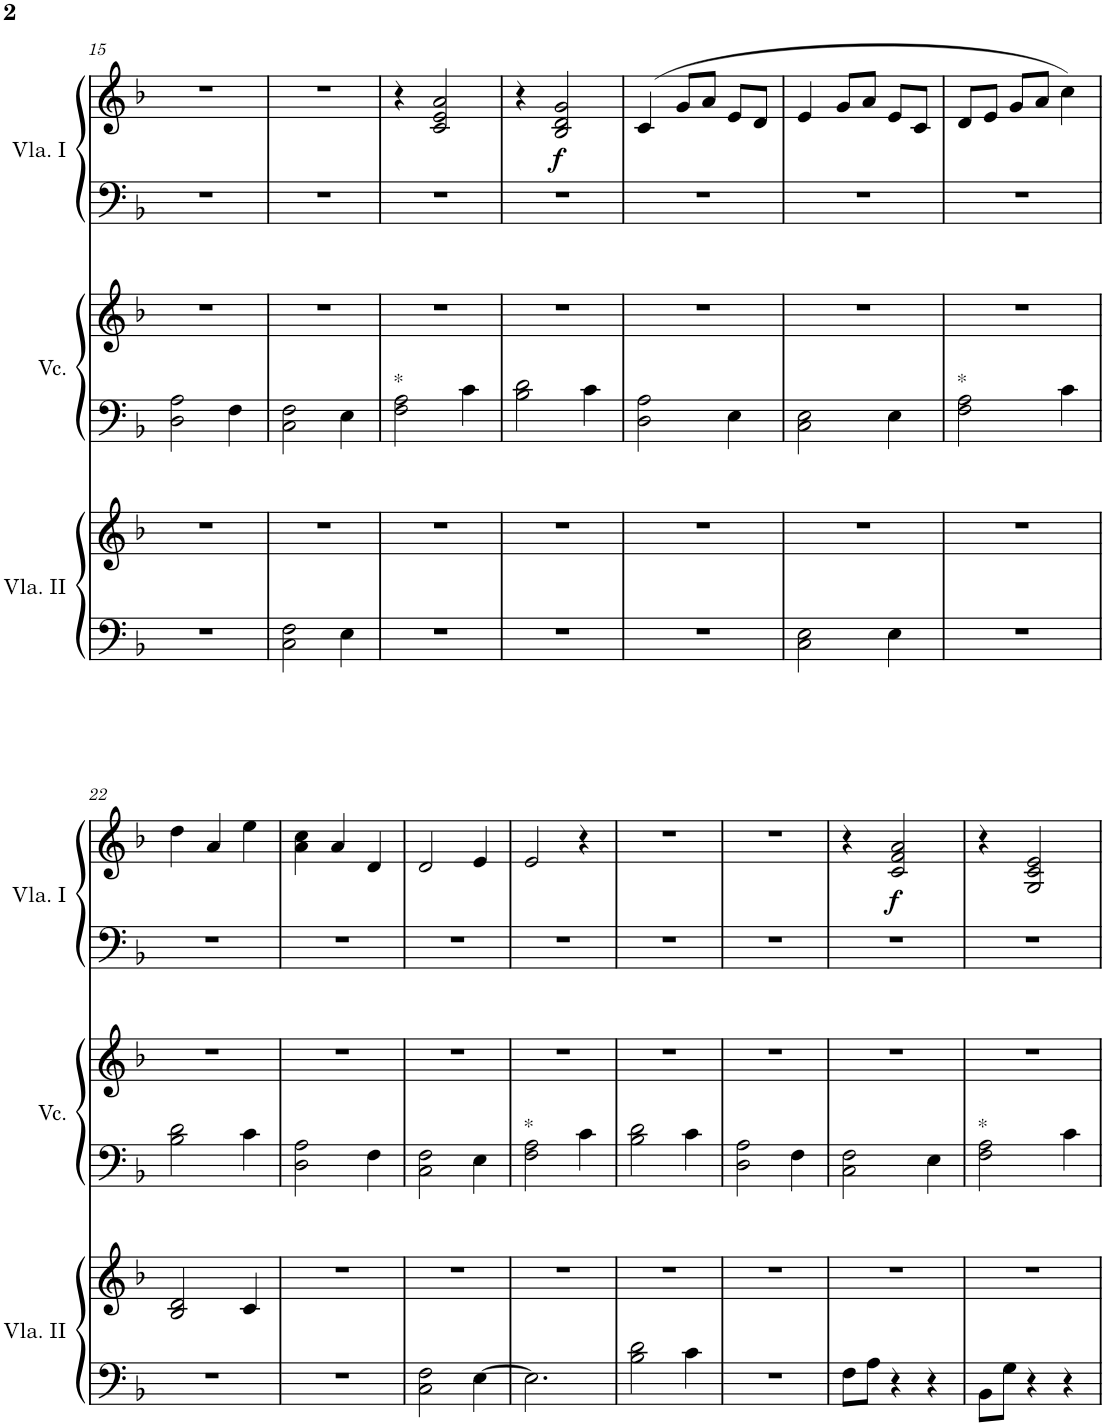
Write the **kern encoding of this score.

**kern	**kern	**kern	**kern	**kern	**kern	**dynam
*part3	*part3	*part2	*part2	*part1	*part1	*part1
*staff6	*staff5	*staff4	*staff3	*staff2	*staff1	*staff1/2
*I"Viola II	*	*I"Violoncello	*	*I"Viola I	*	*
*I'Vla. II	*	*I'Vc.	*	*I'Vla. I	*	*
!!LO:PB:g=z
*clefF4	*clefG2	*clefF4	*clefG2	*clefF4	*clefG2	*
*k[b-]	*k[b-]	*k[b-]	*k[b-]	*k[b-]	*k[b-]	*
*M3/4	*M3/4	*M3/4	*M3/4	*M3/4	*M3/4	*
=15	=15	=15	=15	=15	=15	=15
2.r	2.r	2D\ 2A\	2.r	2.r	2.r	.
.	.	4F\	.	.	.	.
=16	=16	=16	=16	=16	=16	=16
2C\ 2F\	2.r	2C\ 2F\	2.r	2.r	2.r	.
4E\	.	4E\	.	.	.	.
=17	=17	=17	=17	=17	=17	=17
!	!	!LO:TX:a:t=*	!	!	!	!
2.r	2.r	2F\ 2A\	2.r	2.r	4r	.
.	.	.	.	.	2c/ 2e/ 2a/	.
.	.	4c\	.	.	.	.
=18	=18	=18	=18	=18	=18	=18
2.r	2.r	2B-\ 2d\	2.r	2.r	4r	.
!	!	!	!	!	!	!LO:DY:b
.	.	.	.	.	2B-/ 2d/ 2g/	f
.	.	4c\	.	.	.	.
=19	=19	=19	=19	=19	=19	=19
2.r	2.r	2D\ 2A\	2.r	2.r	(4c/	.
.	.	.	.	.	8g/L	.
.	.	.	.	.	8a/J	.
.	.	4E\	.	.	8e/L	.
.	.	.	.	.	8d/J	.
=20	=20	=20	=20	=20	=20	=20
2C\ 2E\	2.r	2C\ 2E\	2.r	2.r	4e/	.
.	.	.	.	.	8g/L	.
.	.	.	.	.	8a/J	.
4E\	.	4E\	.	.	8e/L	.
.	.	.	.	.	8c/J	.
=21	=21	=21	=21	=21	=21	=21
!	!	!LO:TX:a:t=*	!	!	!	!
2.r	2.r	2F\ 2A\	2.r	2.r	8d/L	.
.	.	.	.	.	8e/J	.
.	.	.	.	.	8g/L	.
.	.	.	.	.	8a/J	.
.	.	4c\	.	.	4cc\)	.
!!LO:LB:g=z
=22	=22	=22	=22	=22	=22	=22
2.r	2B-/ 2d/	2B-\ 2d\	2.r	2.r	4dd\	.
.	.	.	.	.	4a/	.
.	4c/	4c\	.	.	4ee\	.
=23	=23	=23	=23	=23	=23	=23
2.r	2.r	2D\ 2A\	2.r	2.r	4a\ 4cc\	.
.	.	.	.	.	4a/	.
.	.	4F\	.	.	4d/	.
=24	=24	=24	=24	=24	=24	=24
2C\ 2F\	2.r	2C\ 2F\	2.r	2.r	2d/	.
[4E\	.	4E\	.	.	4e/	.
=25	=25	=25	=25	=25	=25	=25
!	!	!LO:TX:a:t=*	!	!	!	!
2.E\]	2.r	2F\ 2A\	2.r	2.r	2e/	.
.	.	4c\	.	.	4r	.
=26	=26	=26	=26	=26	=26	=26
2B-\ 2d\	2.r	2B-\ 2d\	2.r	2.r	2.r	.
4c\	.	4c\	.	.	.	.
=27	=27	=27	=27	=27	=27	=27
2.r	2.r	2D\ 2A\	2.r	2.r	2.r	.
.	.	4F\	.	.	.	.
=28	=28	=28	=28	=28	=28	=28
8F\L	2.r	2C\ 2F\	2.r	2.r	4r	.
8A\J	.	.	.	.	.	.
!	!	!	!	!	!	!LO:DY:b
4r	.	.	.	.	2c/ 2f/ 2a/	f
4r	.	4E\	.	.	.	.
=29	=29	=29	=29	=29	=29	=29
!	!	!LO:TX:a:t=*	!	!	!	!
8BB-\L	2.r	2F\ 2A\	2.r	2.r	4r	.
8G\J	.	.	.	.	.	.
4r	.	.	.	.	2G/ 2c/ 2e/	.
4r	.	4c\	.	.	.	.
=	=	=	=	=	=	=
*-	*-	*-	*-	*-	*-	*-
